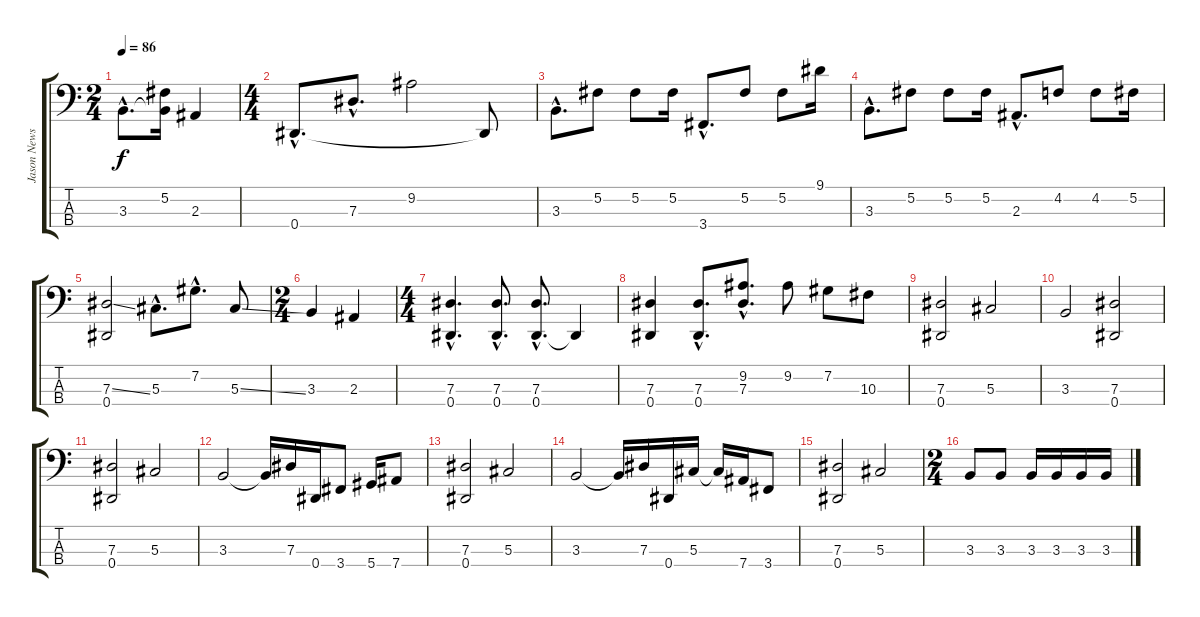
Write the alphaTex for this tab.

\track ("Jason Newsted" "Jason News") {instrument electricbasspick}
\staff {score tabs}
\tuning (Gb2 Db2 Ab1 Eb1) {hide}
\ts (2 4)
\tempo 86
\clef f4
\ks c
3.3{hac}.8{d dy f} (5.2 3.3{t}).16 2.3.4 |
\ts (4 4)
0.4{hac}.8{d} 7.3{hac}.8{d} 9.2.2 0.4{t}.8 |
3.3{hac}.8{d} 5.2.8 5.2.8 5.2.16 3.4{hac}.8{d} 5.2.8 5.2.8 9.1.16 |
3.3{hac}.8{d} 5.2.8 5.2.8 5.2.16 2.3{hac}.8{d} 4.2.8 4.2.8 5.2.16 |
(7.3{ss} 0.4).2 5.3{hac}.8{d} 7.2{hac}.8{d} 5.3{ss}.8 |
\ts (2 4)
3.3.4 2.3.4 |
\ts (4 4)
(7.3{hac} 0.4{hac}).4{d} (7.3{hac} 0.4{hac}).8{d} (7.3{hac} 0.4{hac}).8{d} 0.4{t}.4 |
(7.3 0.4).4 (7.3{hac} 0.4{hac}).8{d} (9.2{hac} 7.3{hac}).8{d} 9.2.8 7.2.8 10.3.8 |
(7.3 0.4).2 5.3.2 |
3.3.2 (7.3 0.4).2 |
(7.3 0.4).2 5.3.2 |
3.3.2 3.3{t}.16 7.3.16 0.4.16 3.4.8 5.4.16 7.4.8 |
(7.3 0.4).2 5.3.2 |
3.3.2 3.3{t}.16 7.3.16 0.4.16 5.3.16 5.3{t}.16 7.4.16 3.4.8 |
(7.3 0.4).2 5.3.2 |
\ts (2 4)
3.3.8 3.3.8 3.3.16 3.3.16 3.3.16 3.3.16
